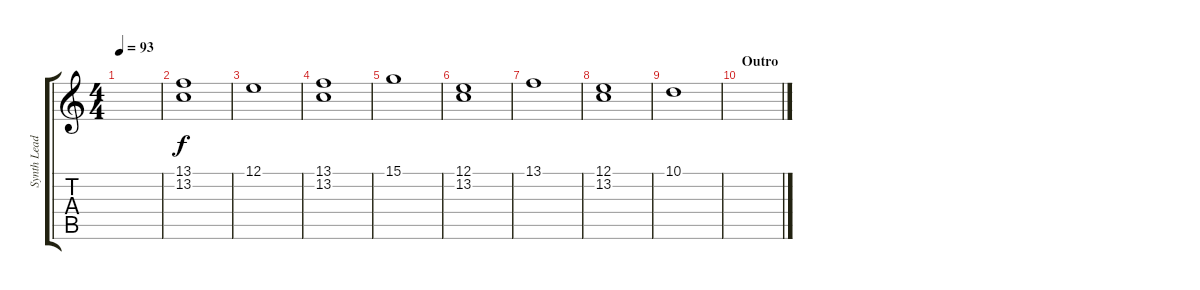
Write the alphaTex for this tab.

\track ("Synth Lead" "Synth Lead") {instrument pad6metallic}
\staff {score tabs}
\tuning (E4 B3 G3 D3 A2 E2) {hide}
\ts (4 4)
\tempo 93
\clef g2
\ks c
|
(13.1 13.2).1 |
12.1.1 |
(13.1 13.2).1 |
15.1.1 |
(12.1 13.2).1 |
13.1.1 |
(12.1 13.2).1 |
10.1.1 |
\section ("" "Outro")
